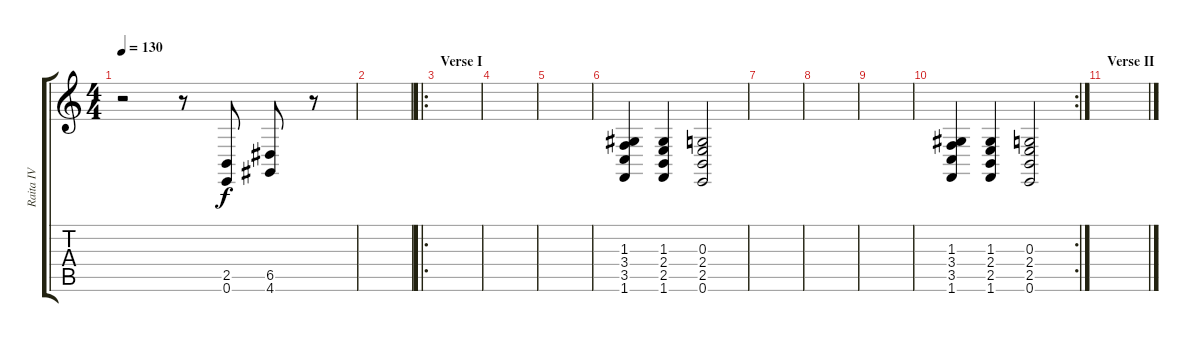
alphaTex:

\track ("Raita IV" "Raita IV") {instrument accordion}
\staff {score tabs}
\tuning (E4 B3 G3 D3 A2 E2) {hide}
\ts (4 4)
\tempo 130
\clef g2
\ks c
r.2{dy f} r.8 (2.5 0.6).8 (6.5 4.6).8 r.8 |
|
\ro
\section ("" "Verse I")
|
|
|
(1.3 3.4 3.5 1.6).4 (1.3 2.4 2.5 1.6).4 (0.3 2.4 2.5 0.6).2 |
|
|
|
\rc 2
(1.3 3.4 3.5 1.6).4 (1.3 2.4 2.5 1.6).4 (0.3 2.4 2.5 0.6).2 |
\section ("" "Verse II")
